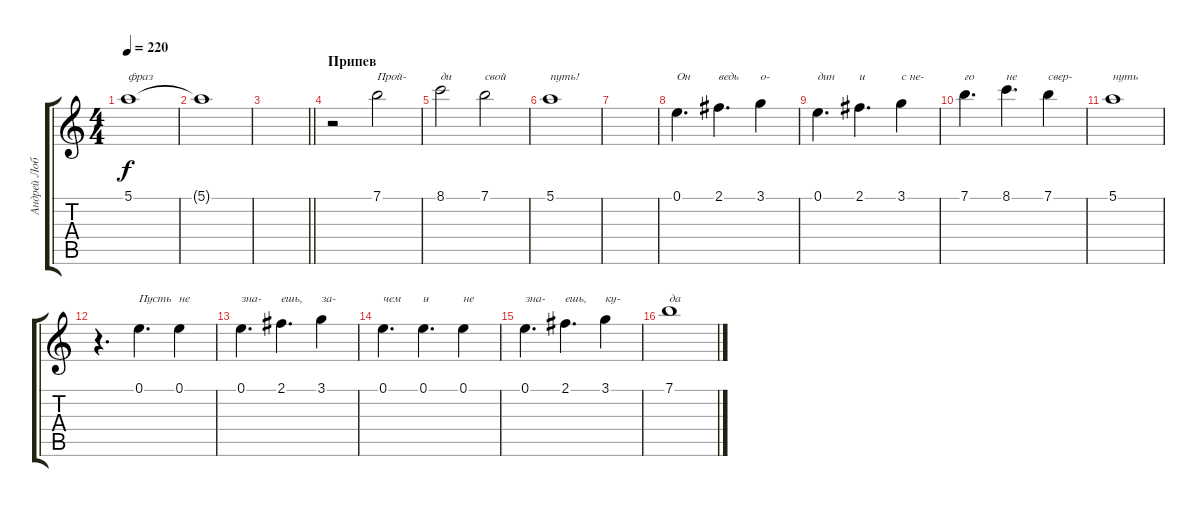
\track ("Андрей Лобашев" "Андрей Лоб") {instrument contrabass}
\staff {score tabs}
\tuning (E4 B3 G3 D3 A2 E2) {hide}
\ts (4 4)
\tempo 220
\clef g2
\ks c
5.1.1{txt "фраз" dy f} |
5.1{t}.1 |
\barLineRight lightlight
|
\section ("" "Припев")
r.2 7.1.2{txt "Прой-"} |
8.1.2{txt "ди"} 7.1.2{txt "свой"} |
5.1.1{txt "путь!"} |
|
0.1.4{d txt "Он"} 2.1.4{d txt "ведь"} 3.1.4{txt "о-"} |
0.1.4{d txt "дин"} 2.1.4{d txt "и"} 3.1.4{txt "с не-"} |
7.1.4{d txt "го"} 8.1.4{d txt "не"} 7.1.4{txt "свер-"} |
5.1.1{txt "нуть"} |
r.4{d} 0.1.4{d txt "Пусть"} 0.1.4{txt "не"} |
0.1.4{d txt "зна-"} 2.1.4{d txt "ешь,"} 3.1.4{txt "за-"} |
0.1.4{d txt "чем"} 0.1.4{d txt "и"} 0.1.4{txt "не"} |
0.1.4{d txt "зна-"} 2.1.4{d txt "ешь,"} 3.1.4{txt "ку-"} |
7.1.1{txt "да"}
